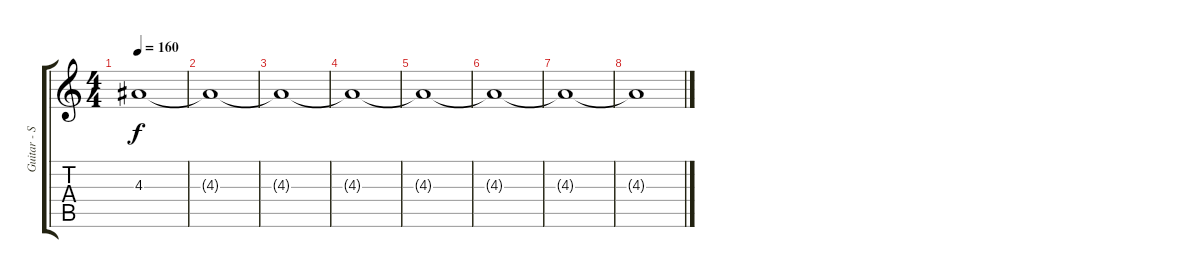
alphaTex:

\track ("Guitar - Solo" "Guitar - S") {instrument overdrivenguitar}
\staff {score tabs}
\tuning (Eb4 Bb3 Gb3 Db3 Ab2 Eb2) {hide}
\ts (4 4)
\tempo 160
\clef g2
\ks c
4.3{t}.1{dy f} |
4.3{t}.1 |
4.3{t}.1 |
4.3{t}.1 |
4.3{t}.1{volume 0} |
4.3{t}.1 |
4.3{t}.1 |
4.3{t}.1
